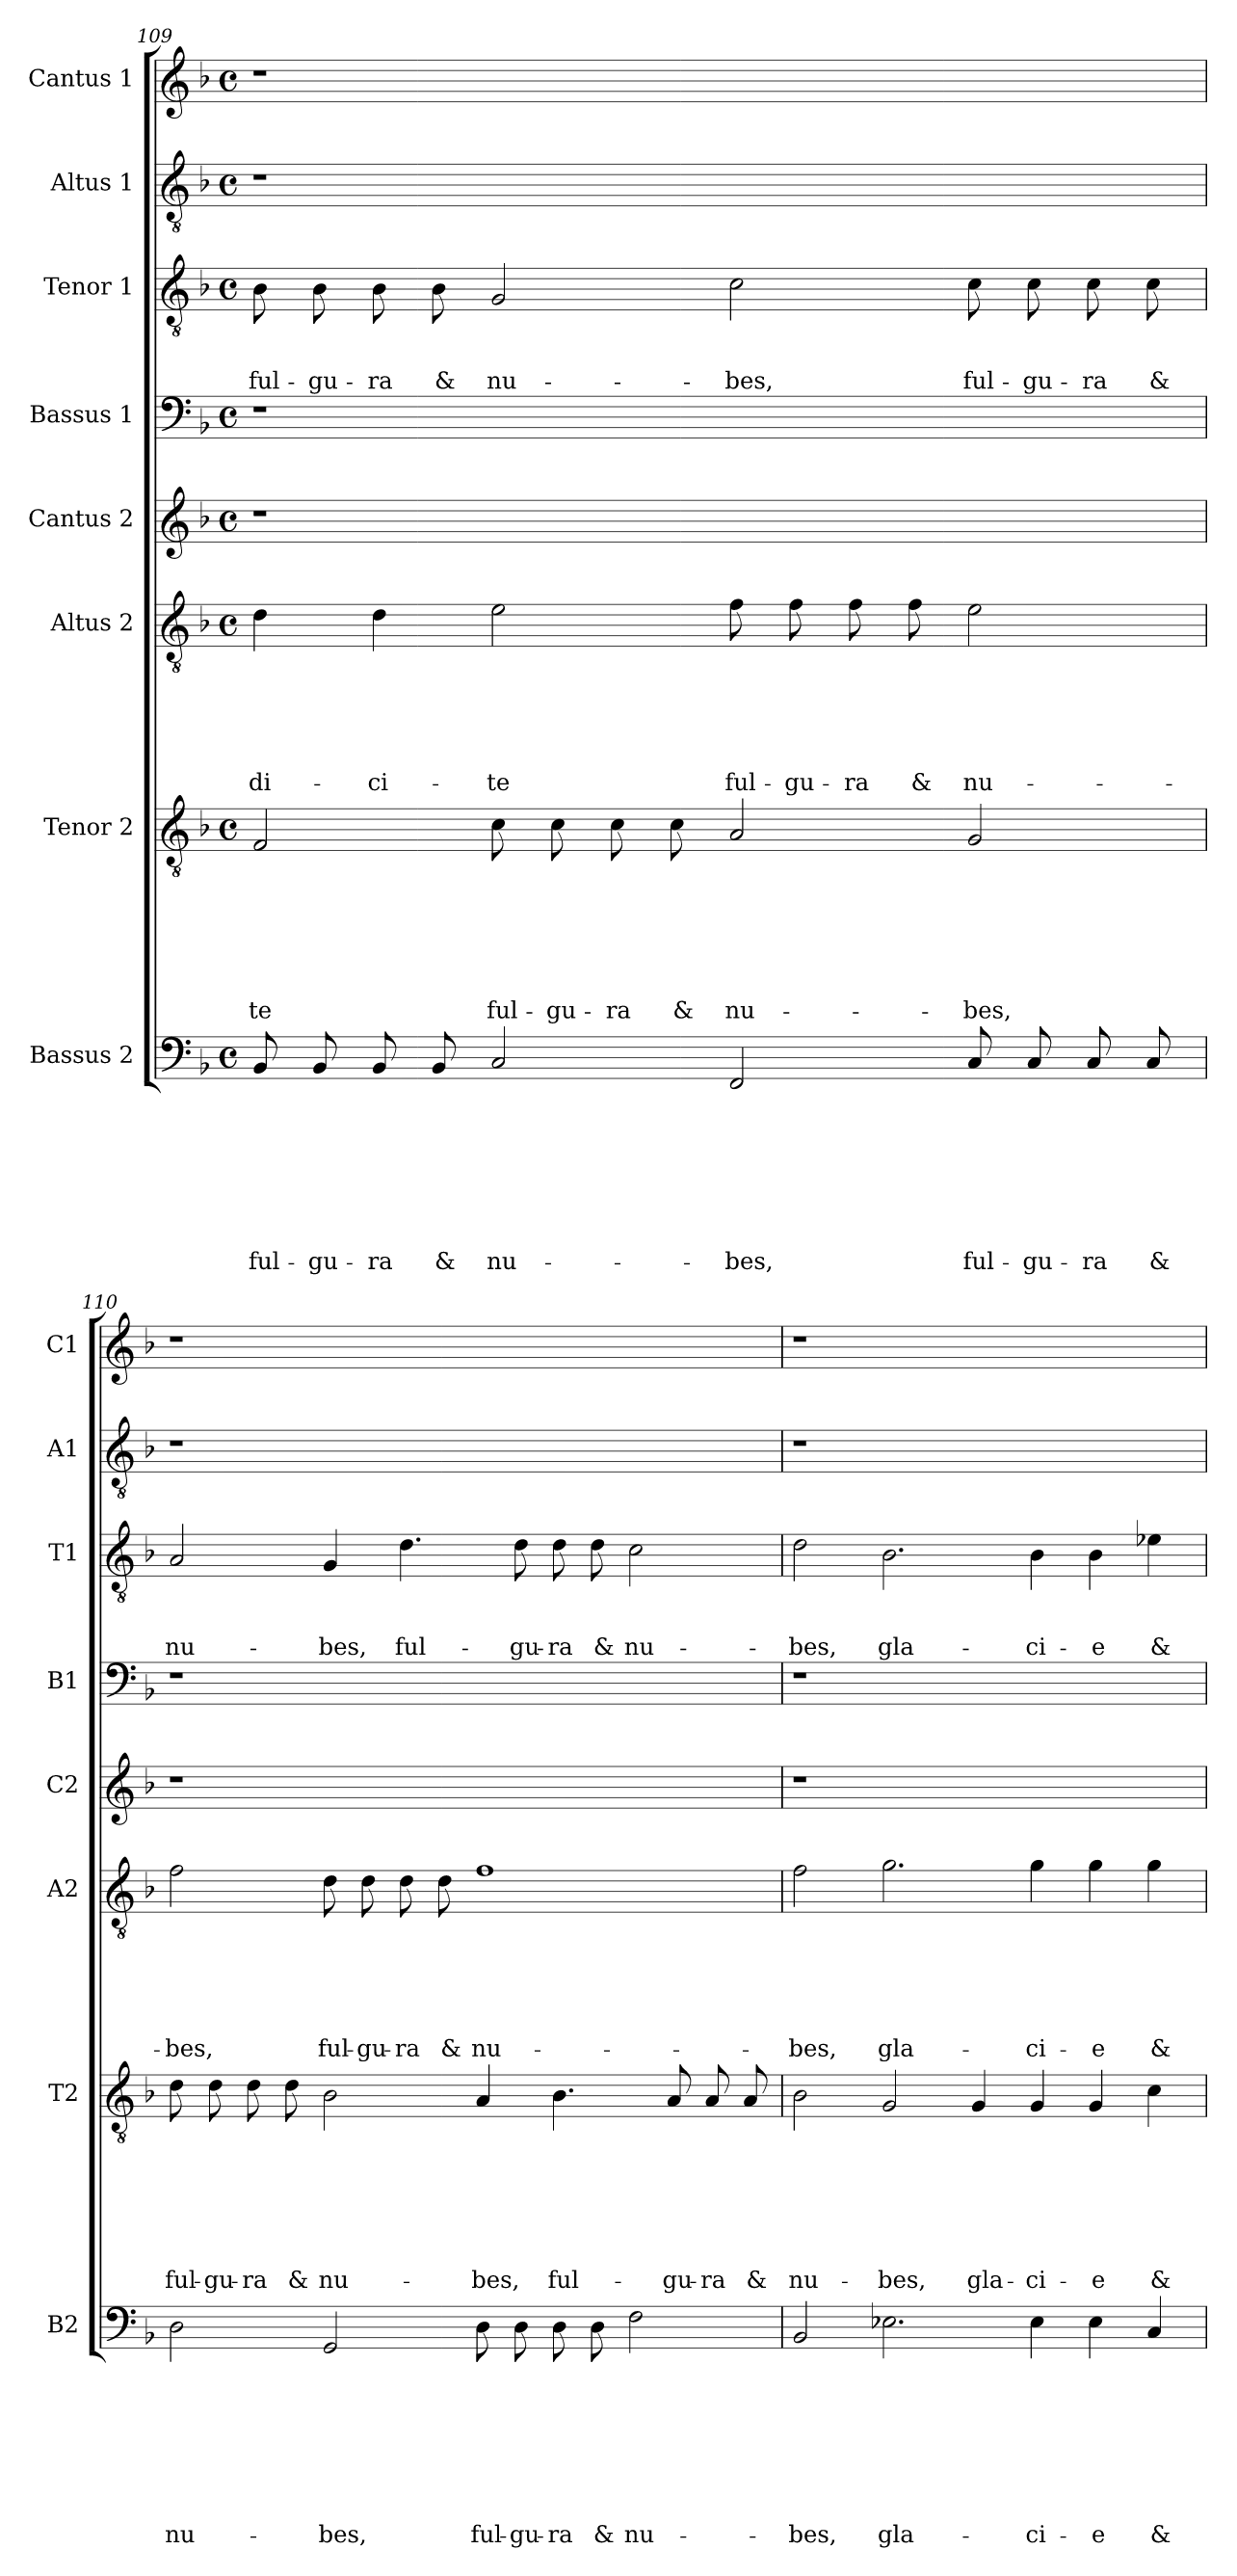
**kern	**text	**text	**text	**text	**text	**text	**text	**text	**kern	**text	**text	**text	**text	**text	**text	**text	**kern	**text	**text	**text	**text	**text	**text	**kern	**kern	**kern	**text	**text	**text	**kern	**kern
*part8	*part8	*part8	*part8	*part8	*part8	*part8	*part8	*part8	*part7	*part7	*part7	*part7	*part7	*part7	*part7	*part7	*part6	*part6	*part6	*part6	*part6	*part6	*part6	*part5	*part4	*part3	*part3	*part3	*part3	*part2	*part1
*staff8	*staff8	*staff8	*staff8	*staff8	*staff8	*staff8	*staff8	*staff8	*staff7	*staff7	*staff7	*staff7	*staff7	*staff7	*staff7	*staff7	*staff6	*staff6	*staff6	*staff6	*staff6	*staff6	*staff6	*staff5	*staff4	*staff3	*staff3	*staff3	*staff3	*staff2	*staff1
*I"Bassus 2	*	*	*	*	*	*	*	*	*I"Tenor 2	*	*	*	*	*	*	*	*I"Altus 2	*	*	*	*	*	*	*I"Cantus 2	*I"Bassus 1	*I"Tenor 1	*	*	*	*I"Altus 1	*I"Cantus 1
*I'B2	*	*	*	*	*	*	*	*	*I'T2	*	*	*	*	*	*	*	*I'A2	*	*	*	*	*	*	*I'C2	*I'B1	*I'T1	*	*	*	*I'A1	*I'C1
*clefF4	*	*	*	*	*	*	*	*	*clefGv2	*	*	*	*	*	*	*	*clefGv2	*	*	*	*	*	*	*clefG2	*clefF4	*clefGv2	*	*	*	*clefGv2	*clefG2
*k[b-]	*	*	*	*	*	*	*	*	*k[b-]	*	*	*	*	*	*	*	*k[b-]	*	*	*	*	*	*	*k[b-]	*k[b-]	*k[b-]	*	*	*	*k[b-]	*k[b-]
*d:	*	*	*	*	*	*	*	*	*d:	*	*	*	*	*	*	*	*d:	*	*	*	*	*	*	*d:	*d:	*d:	*	*	*	*d:	*d:
*M4/4	*	*	*	*	*	*	*	*	*M4/4	*	*	*	*	*	*	*	*M4/4	*	*	*	*	*	*	*M4/4	*M4/4	*M4/4	*	*	*	*M4/4	*M4/4
*met(c)	*	*	*	*	*	*	*	*	*met(c)	*	*	*	*	*	*	*	*met(c)	*	*	*	*	*	*	*met(c)	*met(c)	*met(c)	*	*	*	*met(c)	*met(c)
=109	=109	=109	=109	=109	=109	=109	=109	=109	=109	=109	=109	=109	=109	=109	=109	=109	=109	=109	=109	=109	=109	=109	=109	=109	=109	=109	=109	=109	=109	=109	=109
8BB-/	.	.	.	.	.	.	.	ful-	2F/	.	.	.	.	.	.	-te	4d\	.	.	.	.	.	-di-	1r	1r	8B-\	.	.	ful-	1r	1r
8BB-/	.	.	.	.	.	.	.	-gu-	.	.	.	.	.	.	.	.	.	.	.	.	.	.	.	.	.	8B-\	.	.	-gu-	.	.
8BB-/	.	.	.	.	.	.	.	-ra	.	.	.	.	.	.	.	.	4d\	.	.	.	.	.	-ci-	.	.	8B-\	.	.	-ra	.	.
8BB-/	.	.	.	.	.	.	.	&	.	.	.	.	.	.	.	.	.	.	.	.	.	.	.	.	.	8B-\	.	.	&	.	.
2C/	.	.	.	.	.	.	.	nu-	8c\	.	.	.	.	.	.	ful-	2e\	.	.	.	.	.	-te	.	.	2G/	.	.	nu-	.	.
.	.	.	.	.	.	.	.	.	8c\	.	.	.	.	.	.	-gu-	.	.	.	.	.	.	.	.	.	.	.	.	.	.	.
.	.	.	.	.	.	.	.	.	8c\	.	.	.	.	.	.	-ra	.	.	.	.	.	.	.	.	.	.	.	.	.	.	.
.	.	.	.	.	.	.	.	.	8c\	.	.	.	.	.	.	&	.	.	.	.	.	.	.	.	.	.	.	.	.	.	.
2FF/	.	.	.	.	.	.	.	-bes,	2A/	.	.	.	.	.	.	nu-	8f\	.	.	.	.	.	ful-	1ryy	1ryy	2c\	.	.	-bes,	1ryy	1ryy
.	.	.	.	.	.	.	.	.	.	.	.	.	.	.	.	.	8f\	.	.	.	.	.	-gu-	.	.	.	.	.	.	.	.
.	.	.	.	.	.	.	.	.	.	.	.	.	.	.	.	.	8f\	.	.	.	.	.	-ra	.	.	.	.	.	.	.	.
.	.	.	.	.	.	.	.	.	.	.	.	.	.	.	.	.	8f\	.	.	.	.	.	&	.	.	.	.	.	.	.	.
8C/	.	.	.	.	.	.	.	ful-	2G/	.	.	.	.	.	.	-bes,	2e\	.	.	.	.	.	nu-	.	.	8c\	.	.	ful-	.	.
8C/	.	.	.	.	.	.	.	-gu-	.	.	.	.	.	.	.	.	.	.	.	.	.	.	.	.	.	8c\	.	.	-gu-	.	.
8C/	.	.	.	.	.	.	.	-ra	.	.	.	.	.	.	.	.	.	.	.	.	.	.	.	.	.	8c\	.	.	-ra	.	.
8C/	.	.	.	.	.	.	.	&	.	.	.	.	.	.	.	.	.	.	.	.	.	.	.	.	.	8c\	.	.	&	.	.
!!LO:LB:g=z
=110	=110	=110	=110	=110	=110	=110	=110	=110	=110	=110	=110	=110	=110	=110	=110	=110	=110	=110	=110	=110	=110	=110	=110	=110	=110	=110	=110	=110	=110	=110	=110
2D\	.	.	.	.	.	.	.	nu-	8d\	.	.	.	.	.	.	ful-	2f\	.	.	.	.	.	-bes,	1r	1r	2A/	.	.	nu-	1r	1r
.	.	.	.	.	.	.	.	.	8d\	.	.	.	.	.	.	-gu-	.	.	.	.	.	.	.	.	.	.	.	.	.	.	.
.	.	.	.	.	.	.	.	.	8d\	.	.	.	.	.	.	-ra	.	.	.	.	.	.	.	.	.	.	.	.	.	.	.
.	.	.	.	.	.	.	.	.	8d\	.	.	.	.	.	.	&	.	.	.	.	.	.	.	.	.	.	.	.	.	.	.
2GG/	.	.	.	.	.	.	.	-bes,	2B-\	.	.	.	.	.	.	nu-	8d\	.	.	.	.	.	ful-	.	.	4G/	.	.	-bes,	.	.
.	.	.	.	.	.	.	.	.	.	.	.	.	.	.	.	.	8d\	.	.	.	.	.	-gu-	.	.	.	.	.	.	.	.
.	.	.	.	.	.	.	.	.	.	.	.	.	.	.	.	.	8d\	.	.	.	.	.	-ra	.	.	4.d\	.	.	ful-	.	.
.	.	.	.	.	.	.	.	.	.	.	.	.	.	.	.	.	8d\	.	.	.	.	.	&	.	.	.	.	.	.	.	.
8D\	.	.	.	.	.	.	.	ful-	4A/	.	.	.	.	.	.	-bes,	1f	.	.	.	.	.	nu-	1ryy	1ryy	.	.	.	.	1ryy	1ryy
8D\	.	.	.	.	.	.	.	-gu-	.	.	.	.	.	.	.	.	.	.	.	.	.	.	.	.	.	8d\	.	.	-gu-	.	.
8D\	.	.	.	.	.	.	.	-ra	4.B-\	.	.	.	.	.	.	ful-	.	.	.	.	.	.	.	.	.	8d\	.	.	-ra	.	.
8D\	.	.	.	.	.	.	.	&	.	.	.	.	.	.	.	.	.	.	.	.	.	.	.	.	.	8d\	.	.	&	.	.
2F\	.	.	.	.	.	.	.	nu-	.	.	.	.	.	.	.	.	.	.	.	.	.	.	.	.	.	2c\	.	.	nu-	.	.
.	.	.	.	.	.	.	.	.	8A/	.	.	.	.	.	.	-gu-	.	.	.	.	.	.	.	.	.	.	.	.	.	.	.
.	.	.	.	.	.	.	.	.	8A/	.	.	.	.	.	.	-ra	.	.	.	.	.	.	.	.	.	.	.	.	.	.	.
.	.	.	.	.	.	.	.	.	8A/	.	.	.	.	.	.	&	.	.	.	.	.	.	.	.	.	.	.	.	.	.	.
=111	=111	=111	=111	=111	=111	=111	=111	=111	=111	=111	=111	=111	=111	=111	=111	=111	=111	=111	=111	=111	=111	=111	=111	=111	=111	=111	=111	=111	=111	=111	=111
2BB-/	.	.	.	.	.	.	.	-bes,	2B-\	.	.	.	.	.	.	nu-	2f\	.	.	.	.	.	-bes,	1r	1r	2d\	.	.	-bes,	1r	1r
2.E-X\	.	.	.	.	.	.	.	gla-	2G/	.	.	.	.	.	.	-bes,	2.g\	.	.	.	.	.	gla-	.	.	2.B-\	.	.	gla-	.	.
.	.	.	.	.	.	.	.	.	4G/	.	.	.	.	.	.	gla-	.	.	.	.	.	.	.	1ryy	1ryy	.	.	.	.	1ryy	1ryy
4E-\	.	.	.	.	.	.	.	-ci-	4G/	.	.	.	.	.	.	-ci-	4g\	.	.	.	.	.	-ci-	.	.	4B-\	.	.	-ci-	.	.
4E-\	.	.	.	.	.	.	.	-e	4G/	.	.	.	.	.	.	-e	4g\	.	.	.	.	.	-e	.	.	4B-\	.	.	-e	.	.
4C/	.	.	.	.	.	.	.	&	4c\	.	.	.	.	.	.	&	4g\	.	.	.	.	.	&	.	.	4e-X\	.	.	&	.	.
=	=	=	=	=	=	=	=	=	=	=	=	=	=	=	=	=	=	=	=	=	=	=	=	=	=	=	=	=	=	=	=
*-	*-	*-	*-	*-	*-	*-	*-	*-	*-	*-	*-	*-	*-	*-	*-	*-	*-	*-	*-	*-	*-	*-	*-	*-	*-	*-	*-	*-	*-	*-	*-
